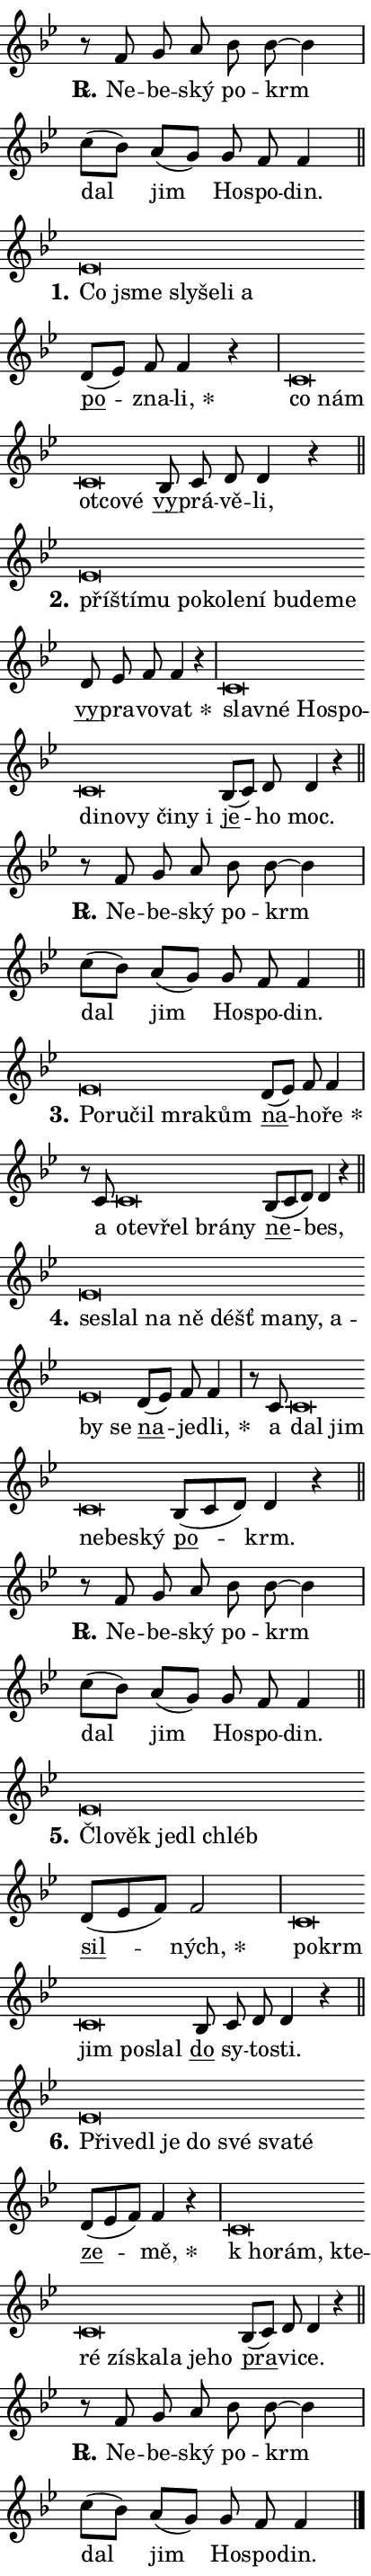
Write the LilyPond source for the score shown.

\version "2.24.0"
\header { tagline = "" }
\paper {
  indent = 0\cm
  top-margin = 0\cm
  right-margin = 0.13\cm % to fit lyric hyphens
  bottom-margin = 0\cm
  left-margin = 0\cm
  paper-width = 7\cm
  page-breaking = #ly:one-page-breaking
  system-system-spacing.basic-distance = #11
  score-system-spacing.basic-distance = #11
  ragged-last = ##f
}


%% Author: Thomas Morley
%% https://lists.gnu.org/archive/html/lilypond-user/2020-05/msg00002.html
#(define (line-position grob)
"Returns position of @var[grob} in current system:
   @code{'start}, if at first time-step
   @code{'end}, if at last time-step
   @code{'middle} otherwise
"
  (let* ((col (ly:item-get-column grob))
         (ln (ly:grob-object col 'left-neighbor))
         (rn (ly:grob-object col 'right-neighbor))
         (col-to-check-left (if (ly:grob? ln) ln col))
         (col-to-check-right (if (ly:grob? rn) rn col))
         (break-dir-left
           (and
             (ly:grob-property col-to-check-left 'non-musical #f)
             (ly:item-break-dir col-to-check-left)))
         (break-dir-right
           (and
             (ly:grob-property col-to-check-right 'non-musical #f)
             (ly:item-break-dir col-to-check-right))))
        (cond ((eqv? 1 break-dir-left) 'start)
              ((eqv? -1 break-dir-right) 'end)
              (else 'middle))))

#(define (tranparent-at-line-position vctor)
  (lambda (grob)
  "Relying on @code{line-position} select the relevant enry from @var{vctor}.
Used to determine transparency,"
    (case (line-position grob)
      ((end) (not (vector-ref vctor 0)))
      ((middle) (not (vector-ref vctor 1)))
      ((start) (not (vector-ref vctor 2))))))

noteHeadBreakVisibility =
#(define-music-function (break-visibility)(vector?)
"Makes @code{NoteHead}s transparent relying on @var{break-visibility}"
#{
  \override NoteHead.transparent =
    #(tranparent-at-line-position break-visibility)
#})

#(define delete-ledgers-for-transparent-note-heads
  (lambda (grob)
    "Reads whether a @code{NoteHead} is transparent.
If so this @code{NoteHead} is removed from @code{'note-heads} from
@var{grob}, which is supposed to be @code{LedgerLineSpanner}.
As a result ledgers are not printed for this @code{NoteHead}"
    (let* ((nhds-array (ly:grob-object grob 'note-heads))
           (nhds-list
             (if (ly:grob-array? nhds-array)
                 (ly:grob-array->list nhds-array)
                 '()))
           ;; Relies on the transparent-property being done before
           ;; Staff.LedgerLineSpanner.after-line-breaking is executed.
           ;; This is fragile ...
           (to-keep
             (remove
               (lambda (nhd)
                 (ly:grob-property nhd 'transparent #f))
               nhds-list)))
      ;; TODO find a better method to iterate over grob-arrays, similiar
      ;; to filter/remove etc for lists
      ;; For now rebuilt from scratch
      (set! (ly:grob-object grob 'note-heads)  '())
      (for-each
        (lambda (nhd)
          (ly:pointer-group-interface::add-grob grob 'note-heads nhd))
        to-keep))))

squashNotes = {
  \override NoteHead.X-extent = #'(-0.2 . 0.2)
  \override NoteHead.Y-extent = #'(-0.75 . 0)
  \override NoteHead.stencil =
    #(lambda (grob)
       (let ((pos (ly:grob-property grob 'staff-position)))
         (begin
           (if (< pos -7) (display "ERROR: Lower brevis then expected\n") (display ""))
           (if (<= pos -6) ly:text-interface::print ly:note-head::print))))
}
unSquashNotes = {
  \revert NoteHead.X-extent
  \revert NoteHead.Y-extent
  \revert NoteHead.stencil
}

hideNotes = \noteHeadBreakVisibility #begin-of-line-visible
unHideNotes = \noteHeadBreakVisibility #all-visible

% work-around for resetting accidentals
% https://lilypond.org/doc/v2.23/Documentation/notation/displaying-rhythms#unmetered-music
cadenzaMeasure = {
  \cadenzaOff
  \partial 1024 s1024
  \cadenzaOn
}

#(define-markup-command (accent layout props text) (markup?)
  "Underline accented syllable"
  (interpret-markup layout props
    #{\markup \override #'(offset . 4.3) \underline { #text }#}))

responsum = \markup \concat {
  "R" \hspace #-1.05 \path #0.1 #'((moveto 0 0.07) (lineto 0.9 0.8)) \hspace #0.05 "."
}

spaceSize = #0.6828661417322834 % exact space size for TeX Gyre Schola

\layout {
  \context {
    \Staff
    \remove "Time_signature_engraver"
    \override LedgerLineSpanner.after-line-breaking = #delete-ledgers-for-transparent-note-heads
  }
  \context {
    \Lyrics {
      \override LyricSpace.minimum-distance = \spaceSize
      \override LyricText.font-name = #"TeX Gyre Schola"
      \override LyricText.font-size = 1
      \override StanzaNumber.font-name = #"TeX Gyre Schola Bold"
      \override StanzaNumber.font-size = 1
    }
  }
  \context {
    \Score 
    \override NoteHead.text =
      #(lambda (grob) 
        (let ((pos (ly:grob-property grob 'staff-position)))
          #{\markup {
            \combine
              \halign #-0.55 \raise #(if (= pos -6) 0 0.5) \override #'(thickness . 2) \draw-line #'(3.2 . 0)
              \musicglyph "noteheads.sM1"
          }#}))
  }
}

% magnetic-lyrics.ily
%
%   written by
%     Jean Abou Samra <jean@abou-samra.fr>
%     Werner Lemberg <wl@gnu.org>
%
%   adapted by
%     Jiri Hon <jiri.hon@gmail.com>
%
% Version 2022-Apr-15

% https://www.mail-archive.com/lilypond-user@gnu.org/msg149350.html

#(define (Left_hyphen_pointer_engraver context)
   "Collect syllable-hyphen-syllable occurrences in lyrics and store
them in properties.  This engraver only looks to the left.  For
example, if the lyrics input is @code{foo -- bar}, it does the
following.

@itemize @bullet
@item
Set the @code{text} property of the @code{LyricHyphen} grob between
@q{foo} and @q{bar} to @code{foo}.

@item
Set the @code{left-hyphen} property of the @code{LyricText} grob with
text @q{foo} to the @code{LyricHyphen} grob between @q{foo} and
@q{bar}.
@end itemize

Use this auxiliary engraver in combination with the
@code{lyric-@/text::@/apply-@/magnetic-@/offset!} hook."
   (let ((hyphen #f)
         (text #f))
     (make-engraver
      (acknowledgers
       ((lyric-syllable-interface engraver grob source-engraver)
        (set! text grob)))
      (end-acknowledgers
       ((lyric-hyphen-interface engraver grob source-engraver)
        ;(when (not (grob::has-interface grob 'lyric-space-interface))
          (set! hyphen grob)));)
      ((stop-translation-timestep engraver)
       (when (and text hyphen)
         (ly:grob-set-object! text 'left-hyphen hyphen))
       (set! text #f)
       (set! hyphen #f)))))

#(define (lyric-text::apply-magnetic-offset! grob)
   "If the space between two syllables is less than the value in
property @code{LyricText@/.details@/.squash-threshold}, move the right
syllable to the left so that it gets concatenated with the left
syllable.

Use this function as a hook for
@code{LyricText@/.after-@/line-@/breaking} if the
@code{Left_@/hyphen_@/pointer_@/engraver} is active."
   (let ((hyphen (ly:grob-object grob 'left-hyphen #f)))
     (when hyphen
       (let ((left-text (ly:spanner-bound hyphen LEFT)))
         (when (grob::has-interface left-text 'lyric-syllable-interface)
           (let* ((common (ly:grob-common-refpoint grob left-text X))
                  (this-x-ext (ly:grob-extent grob common X))
                  (left-x-ext
                   (begin
                     ;; Trigger magnetism for left-text.
                     (ly:grob-property left-text 'after-line-breaking)
                     (ly:grob-extent left-text common X)))
                  ;; `delta` is the gap width between two syllables.
                  (delta (- (interval-start this-x-ext)
                            (interval-end left-x-ext)))
                  (details (ly:grob-property grob 'details))
                  (threshold (assoc-get 'squash-threshold details 0.2)))
             (when (< delta threshold)
               (let* (;; We have to manipulate the input text so that
                      ;; ligatures crossing syllable boundaries are not
                      ;; disabled.  For languages based on the Latin
                      ;; script this is essentially a beautification.
                      ;; However, for non-Western scripts it can be a
                      ;; necessity.
                      (lt (ly:grob-property left-text 'text))
                      (rt (ly:grob-property grob 'text))
                      (is-space (grob::has-interface hyphen 'lyric-space-interface))
                      (space (if is-space " " ""))
                      (extra-delta (if is-space spaceSize 0))
                      ;; Append new syllable.
                      (ltrt-space (if (and (string? lt) (string? rt))
                                (string-append lt space rt)
                                (make-concat-markup (list lt space rt))))
                      ;; Right-align `ltrt` to the right side.
                      (ltrt-space-markup (grob-interpret-markup
                               grob
                               (make-translate-markup
                                (cons (interval-length this-x-ext) 0)
                                (make-right-align-markup ltrt-space)))))
                 (begin
                   ;; Don't print `left-text`.
                   (ly:grob-set-property! left-text 'stencil #f)
                   ;; Set text and stencil (which holds all collected
                   ;; syllables so far) and shift it to the left.
                   (ly:grob-set-property! grob 'text ltrt-space)
                   (ly:grob-set-property! grob 'stencil ltrt-space-markup)
                   (ly:grob-translate-axis! grob (- (- delta extra-delta)) X))))))))))


#(define (lyric-hyphen::displace-bounds-first grob)
   ;; Make very sure this callback isn't triggered too early.
   (let ((left (ly:spanner-bound grob LEFT))
         (right (ly:spanner-bound grob RIGHT)))
     (ly:grob-property left 'after-line-breaking)
     (ly:grob-property right 'after-line-breaking)
     (ly:lyric-hyphen::print grob)))

squashThreshold = #0.4

\layout {
  \context {
    \Lyrics
    \consists #Left_hyphen_pointer_engraver
    \override LyricText.after-line-breaking =
      #lyric-text::apply-magnetic-offset!
    \override LyricHyphen.stencil = #lyric-hyphen::displace-bounds-first
    \override LyricText.details.squash-threshold = \squashThreshold
    \override LyricHyphen.minimum-distance = 0
    \override LyricHyphen.minimum-length = \squashThreshold
  }
}

squashText = \override LyricText.details.squash-threshold = 9999
unSquashText = \override LyricText.details.squash-threshold = \squashThreshold

leftText = \override LyricText.self-alignment-X = #LEFT
unLeftText = \revert LyricText.self-alignment-X

starOffset = #(lambda (grob) 
                (let ((x_offset (ly:self-alignment-interface::aligned-on-x-parent grob)))
                  (if (= x_offset 0) 0 (+ x_offset 1.2))))

star = #(define-music-function (syllable)(string?)
"Append star separator at the end of a syllable"
#{
  \once \override LyricText.X-offset = #starOffset
  \lyricmode { \markup {
    #syllable
    \override #'((font-name . "TeX Gyre Schola Bold")) \hspace #0.2 \lower #0.65 \larger "*"
  } }
#})

starAccent = #(define-music-function (syllable)(string?)
"Append star separator at the end of a syllable and make accent"
#{
  \once \override LyricText.X-offset = #starOffset
  \lyricmode { \markup {
    \accent #syllable
    \override #'((font-name . "TeX Gyre Schola Bold")) \hspace #0.2 \lower #0.65 \larger "*"
  } }
#})

breath = #(define-music-function (syllable)(string?)
"Append breathing indicator at the end of a syllable"
#{
  \lyricmode { \markup { #syllable "+" } }
#})

optionalBreath = #(define-music-function (syllable)(string?)
"Append optional breathing indicator at the end of a syllable"
#{
  \lyricmode { \markup { #syllable "(+)" } }
#})


\score {
    <<
        \new Voice = "melody" { \cadenzaOn \key bes \major \relative { r8 f' g a bes bes~ bes4 \cadenzaMeasure \bar "|" c8[( bes)] a[( g)] g f f4 \cadenzaMeasure \bar "||" \break } }
        \new Lyrics \lyricsto "melody" { \lyricmode { \set stanza = \responsum
Ne -- be -- ský po -- krm dal jim Ho -- spo -- din. } }
    >>
    \layout {}
}

\score {
    <<
        \new Voice = "melody" { \cadenzaOn \key bes \major \relative { \squashNotes es'\breve*1/16 \hideNotes \breve*1/16 \bar "" \breve*1/16 \bar "" \breve*1/16 \bar "" \breve*1/16 \breve*1/16 \bar "" \unHideNotes \unSquashNotes \bar "" d8[( es)] f f4 r \cadenzaMeasure \bar "|" \squashNotes c\breve*1/16 \hideNotes \breve*1/16 \bar "" \breve*1/16 \bar "" \breve*1/16 \breve*1/16 \bar "" \unHideNotes \unSquashNotes \bar "" bes8 c d d4 r \cadenzaMeasure \bar "||" \break } }
        \new Lyrics \lyricsto "melody" { \lyricmode { \set stanza = "1."
\leftText Co \squashText jsme sly -- še -- li a \unLeftText \unSquashText \markup \accent po -- zna -- \star li, \leftText co \squashText nám ot -- co -- vé \unLeftText \unSquashText \markup \accent vy -- prá -- vě -- li, } }
    >>
    \layout {}
}

\score {
    <<
        \new Voice = "melody" { \cadenzaOn \key bes \major \relative { \squashNotes es'\breve*1/16 \hideNotes \breve*1/16 \bar "" \breve*1/16 \bar "" \breve*1/16 \bar "" \breve*1/16 \bar "" \breve*1/16 \bar "" \breve*1/16 \bar "" \breve*1/16 \bar "" \breve*1/16 \breve*1/16 \bar "" \unHideNotes \unSquashNotes \bar "" d8 es f f4 r \cadenzaMeasure \bar "|" \squashNotes c\breve*1/16 \hideNotes \breve*1/16 \bar "" \breve*1/16 \bar "" \breve*1/16 \bar "" \breve*1/16 \bar "" \breve*1/16 \bar "" \breve*1/16 \bar "" \breve*1/16 \bar "" \breve*1/16 \breve*1/16 \bar "" \unHideNotes \unSquashNotes \bar "" bes8[( c)] d d4 r \cadenzaMeasure \bar "||" \break } }
        \new Lyrics \lyricsto "melody" { \lyricmode { \set stanza = "2."
\leftText pří -- \squashText ští -- mu po -- ko -- le -- ní bu -- de -- me \unLeftText \unSquashText \markup \accent vy -- pra -- vo -- \star vat \leftText slav -- \squashText né Ho -- spo -- di -- no -- vy či -- ny i \unLeftText \unSquashText \markup \accent je -- ho moc. } }
    >>
    \layout {}
}

\score {
    <<
        \new Voice = "melody" { \cadenzaOn \key bes \major \relative { r8 f' g a bes bes~ bes4 \cadenzaMeasure \bar "|" c8[( bes)] a[( g)] g f f4 \cadenzaMeasure \bar "||" \break } }
        \new Lyrics \lyricsto "melody" { \lyricmode { \set stanza = \responsum
Ne -- be -- ský po -- krm dal jim Ho -- spo -- din. } }
    >>
    \layout {}
}

\score {
    <<
        \new Voice = "melody" { \cadenzaOn \key bes \major \relative { \squashNotes es'\breve*1/16 \hideNotes \breve*1/16 \bar "" \breve*1/16 \bar "" \breve*1/16 \breve*1/16 \bar "" \unHideNotes \unSquashNotes \bar "" d8[( es)] f f4 \cadenzaMeasure \bar "|" r8 c8 \squashNotes c\breve*1/16 \hideNotes \breve*1/16 \bar "" \breve*1/16 \bar "" \breve*1/16 \breve*1/16 \bar "" \unHideNotes \unSquashNotes \bar "" bes8[( c d)] d4 r \cadenzaMeasure \bar "||" \break } }
        \new Lyrics \lyricsto "melody" { \lyricmode { \set stanza = "3."
\leftText Po -- \squashText ru -- čil mra -- kům \unLeftText \unSquashText \markup \accent na -- ho -- \star ře a \leftText o -- \squashText te -- vřel brá -- ny \unLeftText \unSquashText \markup \accent ne -- bes, } }
    >>
    \layout {}
}

\score {
    <<
        \new Voice = "melody" { \cadenzaOn \key bes \major \relative { \squashNotes es'\breve*1/16 \hideNotes \breve*1/16 \bar "" \breve*1/16 \bar "" \breve*1/16 \bar "" \breve*1/16 \bar "" \breve*1/16 \bar "" \breve*1/16 \bar "" \breve*1/16 \bar "" \breve*1/16 \breve*1/16 \bar "" \unHideNotes \unSquashNotes \bar "" d8[( es)] f f4 \cadenzaMeasure \bar "|" r8 c8 \squashNotes c\breve*1/16 \hideNotes \breve*1/16 \bar "" \breve*1/16 \bar "" \breve*1/16 \breve*1/16 \bar "" \unHideNotes \unSquashNotes \bar "" bes8[( c d)] d4 r \cadenzaMeasure \bar "||" \break } }
        \new Lyrics \lyricsto "melody" { \lyricmode { \set stanza = "4."
\leftText se -- \squashText slal na ně déšť ma -- ny, a -- by se \unLeftText \unSquashText \markup \accent na -- je -- \star dli, a \leftText dal \squashText jim ne -- be -- ský \unLeftText \unSquashText \markup \accent po -- krm. } }
    >>
    \layout {}
}

\score {
    <<
        \new Voice = "melody" { \cadenzaOn \key bes \major \relative { r8 f' g a bes bes~ bes4 \cadenzaMeasure \bar "|" c8[( bes)] a[( g)] g f f4 \cadenzaMeasure \bar "||" \break } }
        \new Lyrics \lyricsto "melody" { \lyricmode { \set stanza = \responsum
Ne -- be -- ský po -- krm dal jim Ho -- spo -- din. } }
    >>
    \layout {}
}

\score {
    <<
        \new Voice = "melody" { \cadenzaOn \key bes \major \relative { \squashNotes es'\breve*1/16 \hideNotes \breve*1/16 \bar "" \breve*1/16 \bar "" \breve*1/16 \breve*1/16 \bar "" \unHideNotes \unSquashNotes \bar "" d8[( es f)] f2 \cadenzaMeasure \bar "|" \squashNotes c\breve*1/16 \hideNotes \breve*1/16 \bar "" \breve*1/16 \bar "" \breve*1/16 \breve*1/16 \bar "" \unHideNotes \unSquashNotes \bar "" bes8 c d d4 r \cadenzaMeasure \bar "||" \break } }
        \new Lyrics \lyricsto "melody" { \lyricmode { \set stanza = "5."
\leftText Člo -- \squashText věk je -- dl chléb \unLeftText \unSquashText \markup \accent sil -- \star ných, \leftText po -- \squashText krm jim po -- slal \unLeftText \unSquashText \markup \accent do sy -- to -- sti. } }
    >>
    \layout {}
}

\score {
    <<
        \new Voice = "melody" { \cadenzaOn \key bes \major \relative { \squashNotes es'\breve*1/16 \hideNotes \breve*1/16 \bar "" \breve*1/16 \bar "" \breve*1/16 \bar "" \breve*1/16 \bar "" \breve*1/16 \bar "" \breve*1/16 \breve*1/16 \bar "" \unHideNotes \unSquashNotes \bar "" d8[( es f)] f4 r \cadenzaMeasure \bar "|" \squashNotes c\breve*1/16 \hideNotes \breve*1/16 \bar "" \breve*1/16 \bar "" \breve*1/16 \bar "" \breve*1/16 \bar "" \breve*1/16 \bar "" \breve*1/16 \bar "" \breve*1/16 \breve*1/16 \bar "" \unHideNotes \unSquashNotes \bar "" bes8[( c)] d d4 r \cadenzaMeasure \bar "||" \break } }
        \new Lyrics \lyricsto "melody" { \lyricmode { \set stanza = "6."
\leftText Při -- \squashText ve -- dl je do své sva -- té \unLeftText \unSquashText \markup \accent ze -- \star mě, \leftText "k ho" -- \squashText rám, kte -- ré zí -- ska -- la je -- ho \unLeftText \unSquashText \markup \accent pra -- vi -- ce. } }
    >>
    \layout {}
}

\score {
    <<
        \new Voice = "melody" { \cadenzaOn \key bes \major \relative { r8 f' g a bes bes~ bes4 \cadenzaMeasure \bar "|" c8[( bes)] a[( g)] g f f4 \cadenzaMeasure \bar "||" \break } \bar "|." }
        \new Lyrics \lyricsto "melody" { \lyricmode { \set stanza = \responsum
Ne -- be -- ský po -- krm dal jim Ho -- spo -- din. } }
    >>
    \layout {}
}
